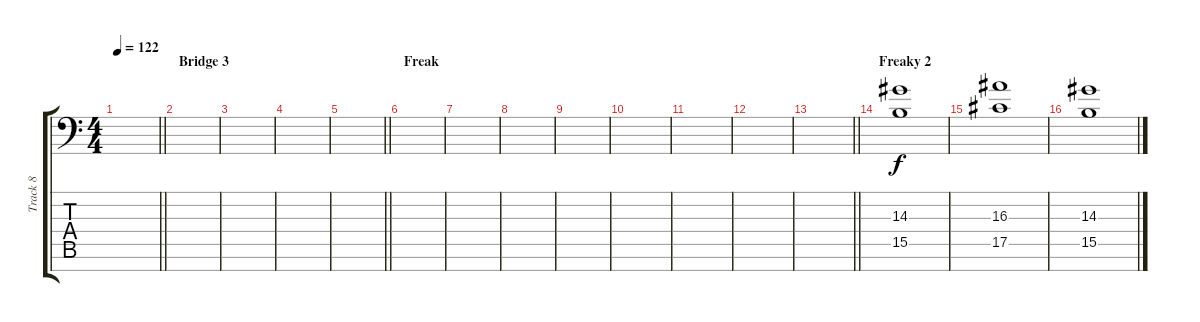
\track ("Track 8" "Track 8") {instrument choiraahs}
\staff {score tabs}
\tuning (Eb4 Bb3 Gb3 Db3 Ab2 Eb2 Ab1) {hide}
\ts (4 4)
\tempo 122
\clef f4
\barLineRight lightlight
\ks c
|
\section ("" "Bridge 3")
|
|
|
\barLineRight lightlight
|
\section ("" "Freak ")
|
|
|
|
|
|
|
\barLineRight lightlight
|
\section ("" "Freaky 2")
(14.3 15.5).1 |
(16.3 17.5).1 |
(14.3 15.5).1
